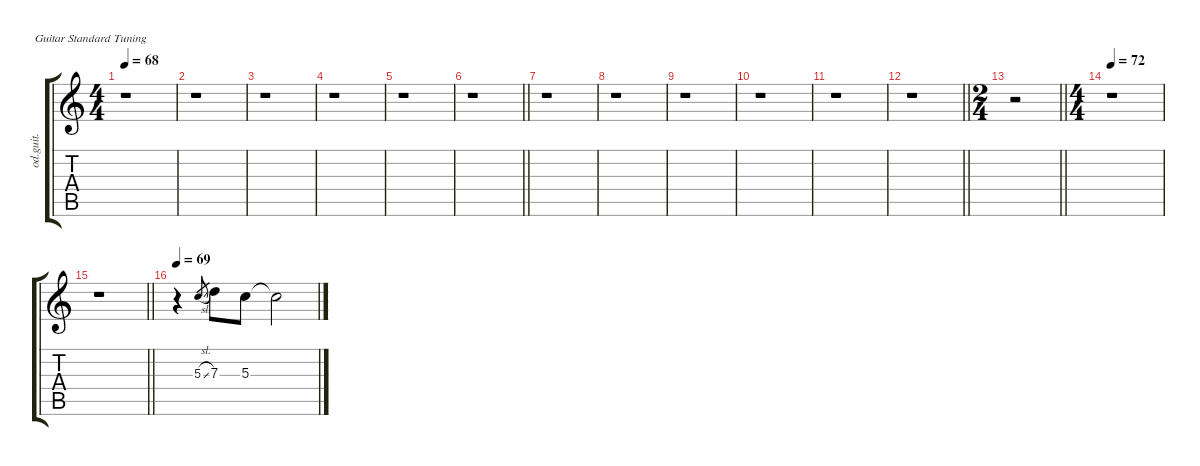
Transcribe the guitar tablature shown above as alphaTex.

\defaultSystemsLayout 4
\hideDynamics
\bracketExtendMode groupsimilarinstruments
\otherSystemsTrackNameOrientation horizontal
\track ("Guitar" "od.guit.") {defaultSystemsLayout 4 instrument overdrivenguitar}
\staff {score tabs}
\tuning (E4 B3 G3 D3 A2 E2)
\ts (4 4)
\tempo 68
\clef g2
\ks c
r.1{dy fff beam Down} |
r.1{beam Down} |
r.1{beam Down} |
r.1{beam Down} |
r.1{beam Down} |
\barLineRight lightlight
r.1{beam Down} |
r.1{beam Down} |
r.1{beam Down} |
r.1{beam Down} |
r.1{beam Down} |
r.1{beam Down} |
\barLineRight lightlight
r.1{beam Down} |
\ts (2 4)
\beaming (8 2 2)
\barLineRight lightlight
r.2{beam Down} |
\ts (4 4)
\beaming (8 2 2 2 2)
\tempo 72
r.1{beam Down} |
\barLineRight lightlight
r.1{beam Down} |
\tempo 69
r.4{beam Down} 5.3{sl}.8{gr dy f beam Up} 7.3.8{dy ff beam Down} 5.3.8{beam Down} 5.3{t}.2{dy f beam Down}
